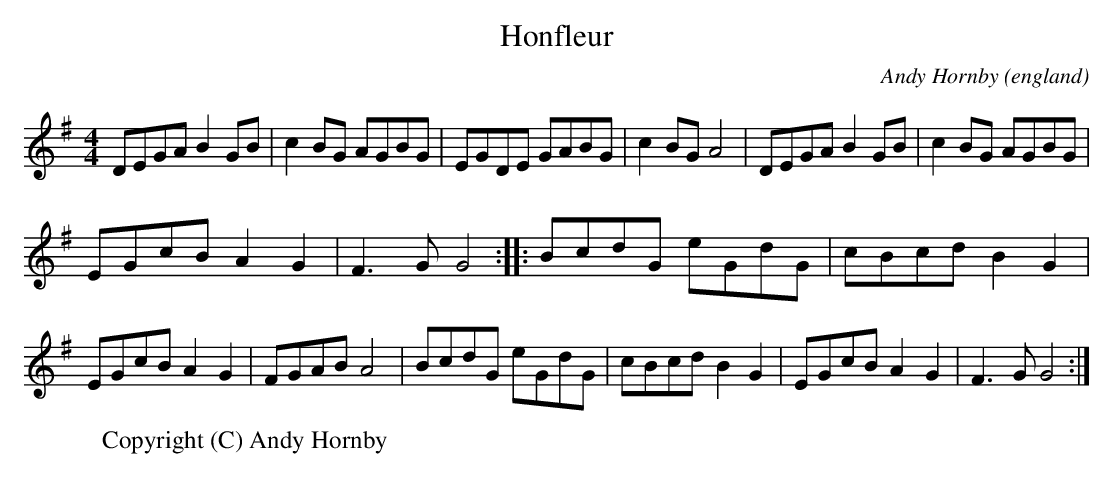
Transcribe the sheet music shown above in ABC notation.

X:1
T:Honfleur
O:england
M:4/4
C:Andy Hornby
K:G
DEGA B2GB|c2BG AGBG|EGDE GABG|c2BG A4|\
DEGA B2GB|c2BG AGBG|
EGcB A2G2|F3G G4 :|\
|:\
BcdG eGdG|cBcd B2G2|
EGcB A2G2|FGAB A4|\
BcdG eGdG|cBcd B2G2|EGcB A2G2|F3G G4 :|
W:Copyright (C) Andy Hornby
